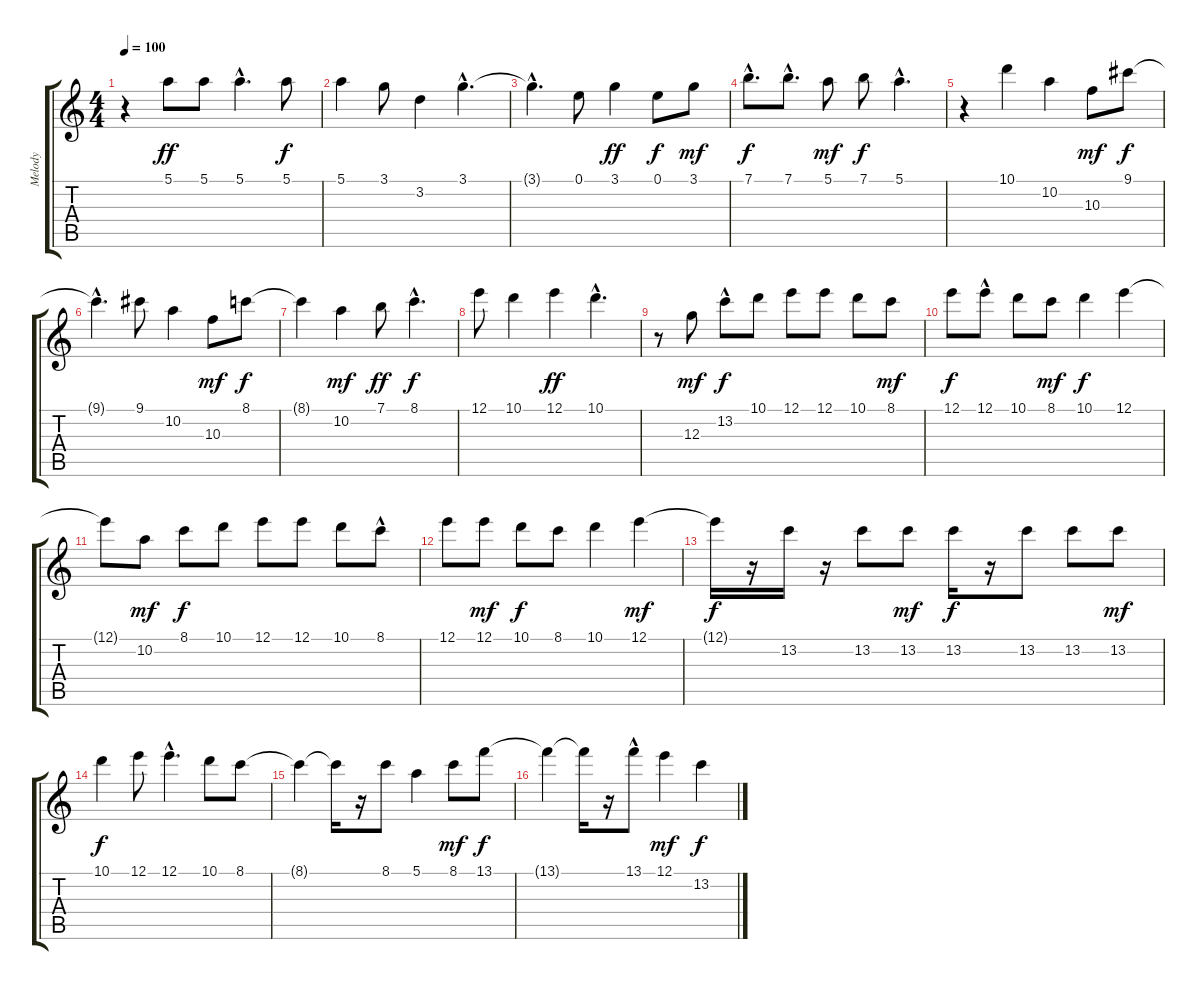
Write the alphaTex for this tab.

\track ("Melody" "Melody") {instrument acousticguitarnylon}
\staff {score tabs}
\tuning (E4 B3 G3 D3 A2 E2) {hide}
\ts (4 4)
\tempo 100
\clef g2
\ks c
r.4{dy f} 5.1.8{dy ff} 5.1.8 5.1{hac}.4{d} 5.1.8{dy f} |
5.1.4 3.1.8 3.2.4 3.1{hac}.4{d} |
3.1{hac t}.4{d} 0.1.8 3.1.4{dy ff} 0.1.8{dy f} 3.1.8{dy mf} |
7.1{hac}.8{d dy f} 7.1{hac}.8{d} 5.1.8{dy mf} 7.1.8{dy f} 5.1{hac}.4{d} |
r.4 10.1.4 10.2.4 10.3.8{dy mf} 9.1.8{dy f} |
9.1{hac t}.4{d} 9.1.8 10.2.4 10.3.8{dy mf} 8.1.8{dy f} |
8.1{t}.4 10.2.4{dy mf} 7.1.8{dy ff} 8.1{hac}.4{d dy f} |
12.1.8 10.1.4 12.1.4{dy ff} 10.1{hac}.4{d} |
r.8 12.3.8{dy mf} 13.2{hac}.8{dy f} 10.1.8 12.1.8 12.1.8 10.1.8 8.1.8{dy mf} |
12.1.8{dy f} 12.1{hac}.8 10.1.8 8.1.8{dy mf} 10.1.4{dy f} 12.1.4 |
12.1{t}.8 10.2.8{dy mf} 8.1.8{dy f} 10.1.8 12.1.8 12.1.8 10.1.8 8.1{hac}.8 |
12.1.8 12.1.8{dy mf} 10.1.8{dy f} 8.1.8 10.1.4 12.1.4{dy mf} |
12.1{t}.16{dy f} r.16 13.2.16 r.16 13.2.8 13.2.8{dy mf} 13.2.16{dy f} r.16 13.2.8 13.2.8 13.2.8{dy mf} |
10.1.4{dy f} 12.1.8 12.1{hac}.4{d} 10.1.8 8.1.8 |
8.1{t}.4 8.1{t}.16 r.16 8.1.8 5.1.4 8.1.8{dy mf} 13.1.8{dy f} |
13.1{t}.4 13.1{t}.16 r.16 13.1{hac}.8 12.1.4{dy mf} 13.2.4{dy f}
